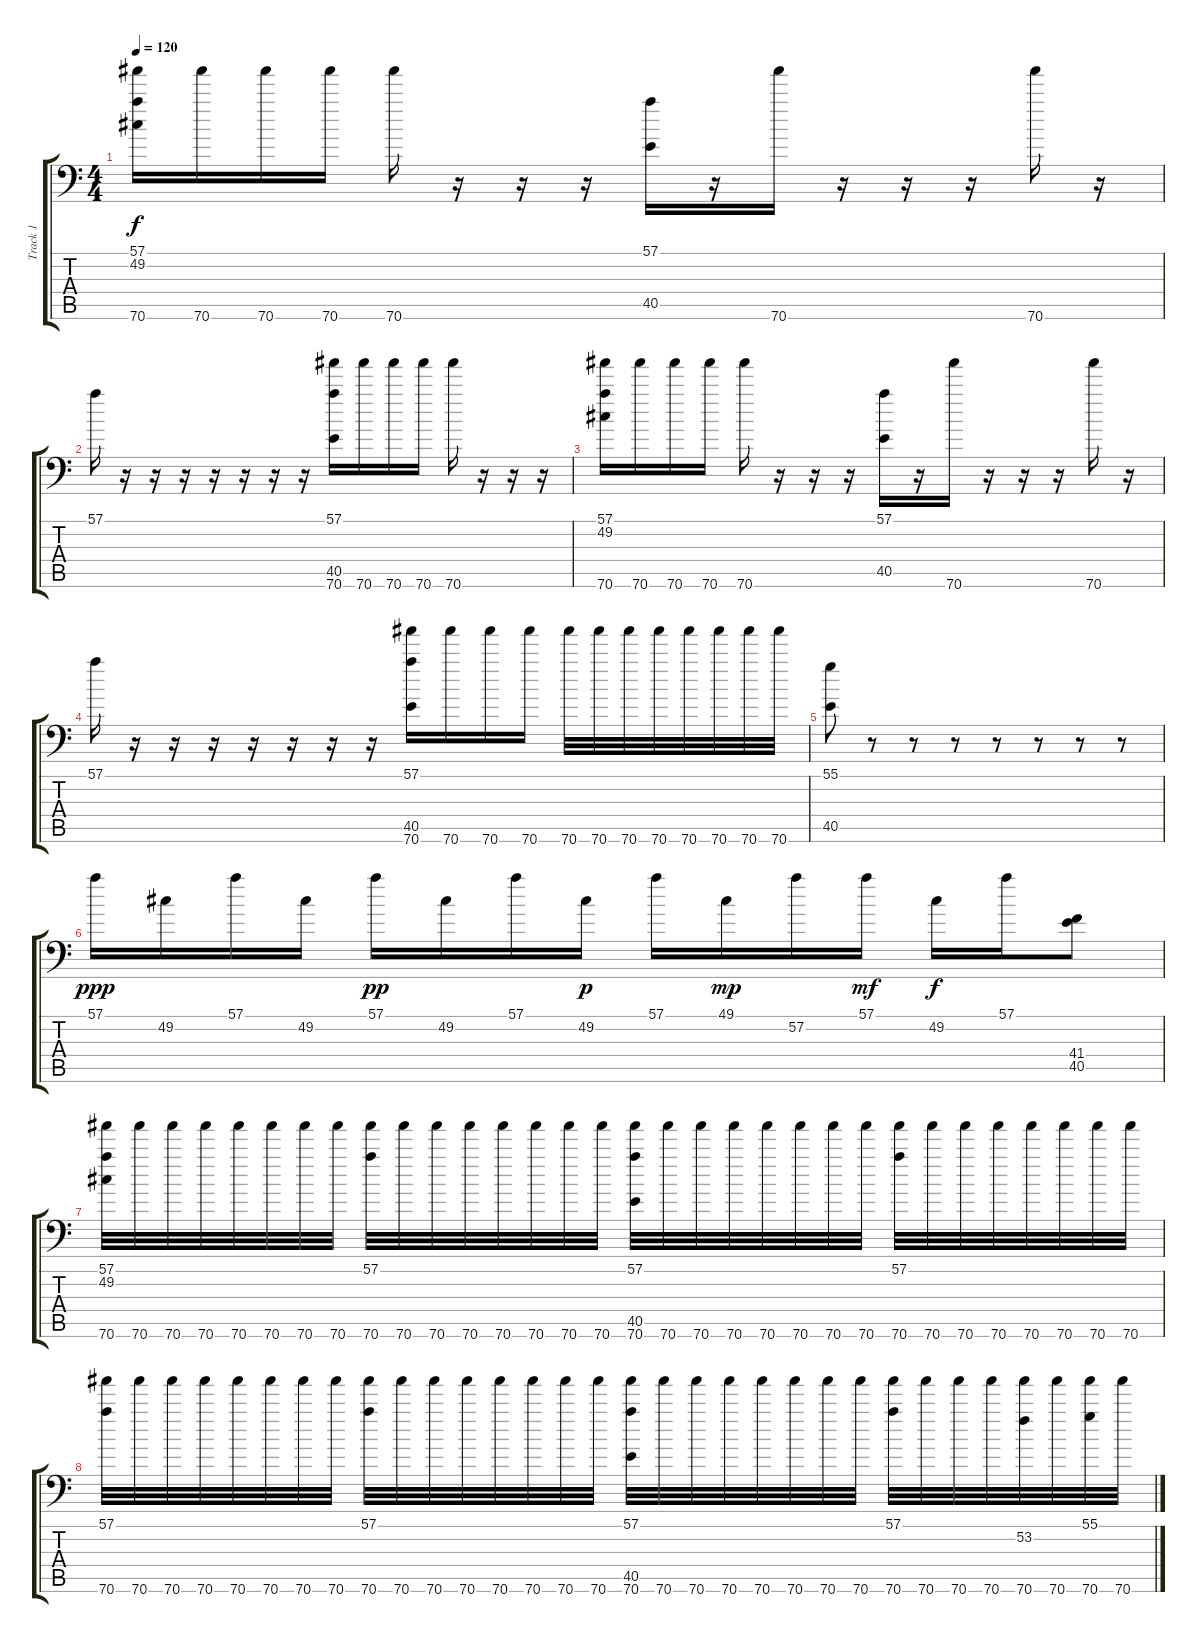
\track ("Track 1" "Track 1") {instrument acousticgrandpiano}
\staff {score tabs}
\tuning (C-1 C-1 C-1 C-1 C-1 C-1) {hide}
\ts (4 4)
\tempo 120
\clef f4
\ks c
(57.1 49.2 70.6).16{dy f} 70.6.16 70.6.16 70.6.16 70.6.16 r.16 r.16 r.16 (57.1 40.5).16 r.16 70.6.16 r.16 r.16 r.16 70.6.16 r.16 |
57.1.16 r.16 r.16 r.16 r.16 r.16 r.16 r.16 (57.1 40.5 70.6).16 70.6.16 70.6.16 70.6.16 70.6.16 r.16 r.16 r.16 |
(57.1 49.2 70.6).16 70.6.16 70.6.16 70.6.16 70.6.16 r.16 r.16 r.16 (57.1 40.5).16 r.16 70.6.16 r.16 r.16 r.16 70.6.16 r.16 |
57.1.16 r.16 r.16 r.16 r.16 r.16 r.16 r.16 (57.1 40.5 70.6).16 70.6.16 70.6.16 70.6.16 70.6.32 70.6.32 70.6.32 70.6.32 70.6.32 70.6.32 70.6.32 70.6.32 |
(55.1 40.5).8 r.8 r.8 r.8 r.8 r.8 r.8 r.8 |
57.1.16{dy ppp} 49.2.16 57.1.16 49.2.16 57.1.16{dy pp} 49.2.16 57.1.16 49.2.16{dy p} 57.1.16 49.1.16{dy mp} 57.2.16 57.1.16{dy mf} 49.2.16{dy f} 57.1.16 (41.4 40.5).8 |
(57.1 49.2 70.6).32 70.6.32 70.6.32 70.6.32 70.6.32 70.6.32 70.6.32 70.6.32 (57.1 70.6).32 70.6.32 70.6.32 70.6.32 70.6.32 70.6.32 70.6.32 70.6.32 (57.1 40.5 70.6).32 70.6.32 70.6.32 70.6.32 70.6.32 70.6.32 70.6.32 70.6.32 (57.1 70.6).32 70.6.32 70.6.32 70.6.32 70.6.32 70.6.32 70.6.32 70.6.32 |
(57.1 70.6).32 70.6.32 70.6.32 70.6.32 70.6.32 70.6.32 70.6.32 70.6.32 (57.1 70.6).32 70.6.32 70.6.32 70.6.32 70.6.32 70.6.32 70.6.32 70.6.32 (57.1 40.5 70.6).32 70.6.32 70.6.32 70.6.32 70.6.32 70.6.32 70.6.32 70.6.32 (57.1 70.6).32 70.6.32 70.6.32 70.6.32 (53.2 70.6).32 70.6.32 (55.1 70.6).32 70.6.32
